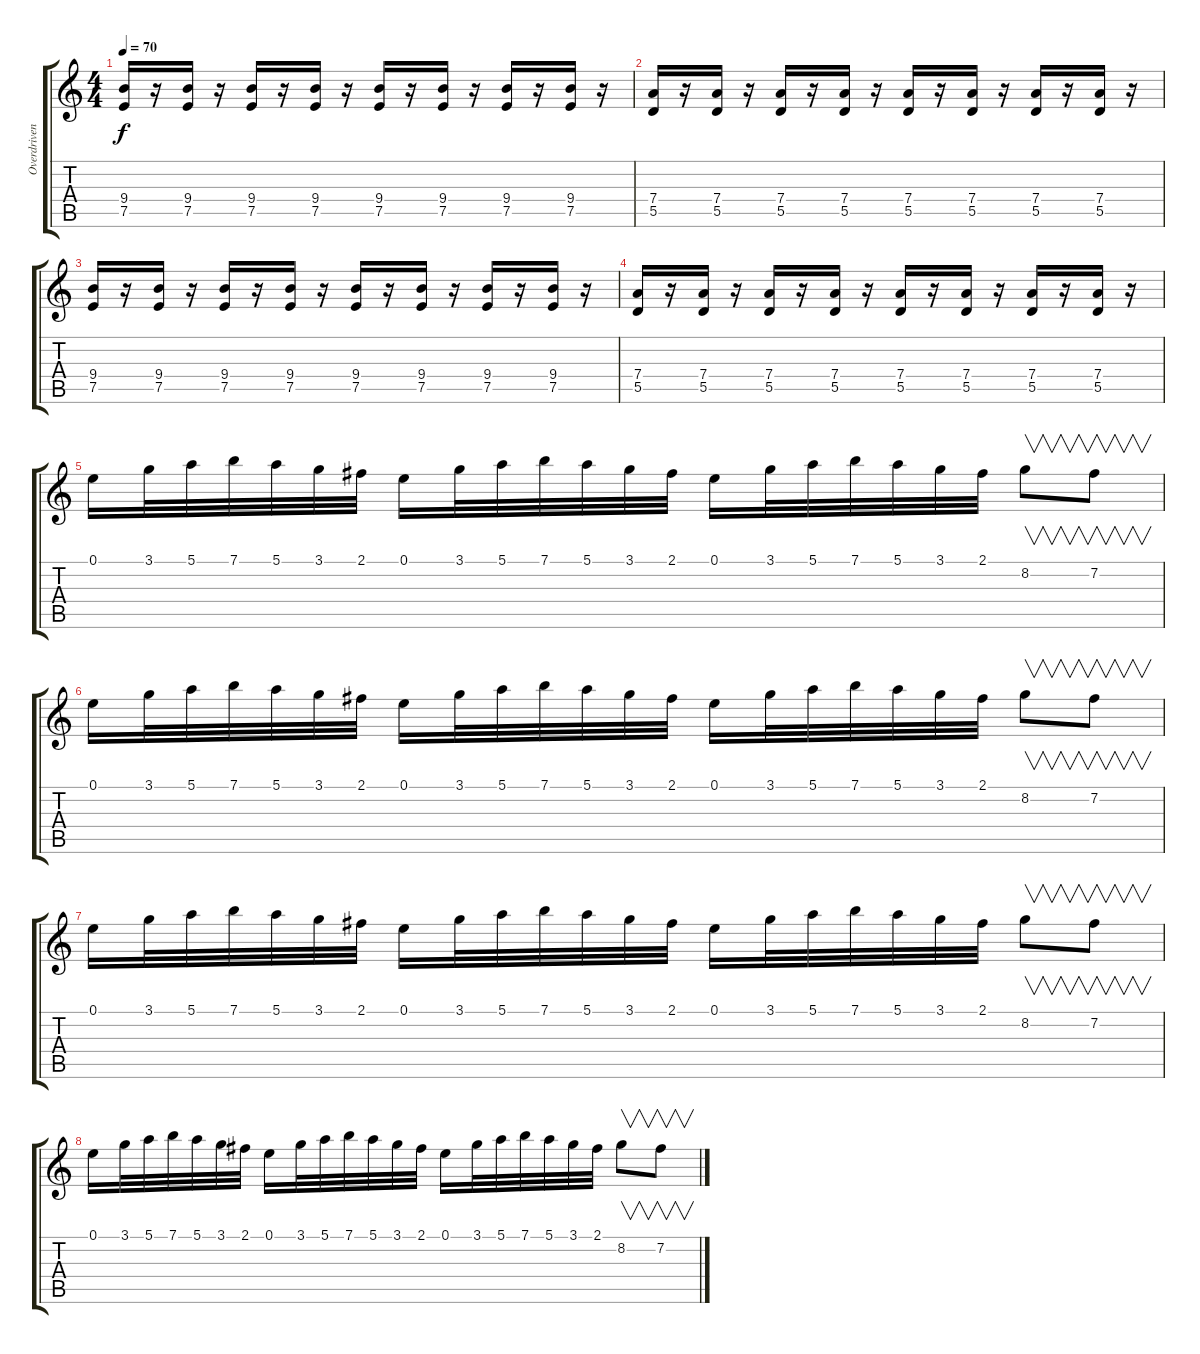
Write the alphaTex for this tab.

\track ("Overdriven" "Overdriven") {instrument overdrivenguitar}
\staff {score tabs}
\tuning (E4 B3 G3 D3 A2 E2) {hide}
\ts (4 4)
\tempo 70
\clef g2
\ks c
(9.4 7.5).16{dy f} r.16 (9.4 7.5).16 r.16 (9.4 7.5).16 r.16 (9.4 7.5).16 r.16 (9.4 7.5).16 r.16 (9.4 7.5).16 r.16 (9.4 7.5).16 r.16 (9.4 7.5).16 r.16 |
(7.4 5.5).16 r.16 (7.4 5.5).16 r.16 (7.4 5.5).16 r.16 (7.4 5.5).16 r.16 (7.4 5.5).16 r.16 (7.4 5.5).16 r.16 (7.4 5.5).16 r.16 (7.4 5.5).16 r.16 |
(9.4 7.5).16 r.16 (9.4 7.5).16 r.16 (9.4 7.5).16 r.16 (9.4 7.5).16 r.16 (9.4 7.5).16 r.16 (9.4 7.5).16 r.16 (9.4 7.5).16 r.16 (9.4 7.5).16 r.16 |
(7.4 5.5).16 r.16 (7.4 5.5).16 r.16 (7.4 5.5).16 r.16 (7.4 5.5).16 r.16 (7.4 5.5).16 r.16 (7.4 5.5).16 r.16 (7.4 5.5).16 r.16 (7.4 5.5).16 r.16 |
0.1.16 3.1.32 5.1.32 7.1.32 5.1.32 3.1.32 2.1.32 0.1.16 3.1.32 5.1.32 7.1.32 5.1.32 3.1.32 2.1.32 0.1.16 3.1.32 5.1.32 7.1.32 5.1.32 3.1.32 2.1.32 8.2.8{v} 7.2.8{v} |
0.1.16 3.1.32 5.1.32 7.1.32 5.1.32 3.1.32 2.1.32 0.1.16 3.1.32 5.1.32 7.1.32 5.1.32 3.1.32 2.1.32 0.1.16 3.1.32 5.1.32 7.1.32 5.1.32 3.1.32 2.1.32 8.2.8{v} 7.2.8{v} |
0.1.16 3.1.32 5.1.32 7.1.32 5.1.32 3.1.32 2.1.32 0.1.16 3.1.32 5.1.32 7.1.32 5.1.32 3.1.32 2.1.32 0.1.16 3.1.32 5.1.32 7.1.32 5.1.32 3.1.32 2.1.32 8.2.8{v} 7.2.8{v} |
0.1.16 3.1.32 5.1.32 7.1.32 5.1.32 3.1.32 2.1.32 0.1.16 3.1.32 5.1.32 7.1.32 5.1.32 3.1.32 2.1.32 0.1.16 3.1.32 5.1.32 7.1.32 5.1.32 3.1.32 2.1.32 8.2.8{v} 7.2.8{v}
